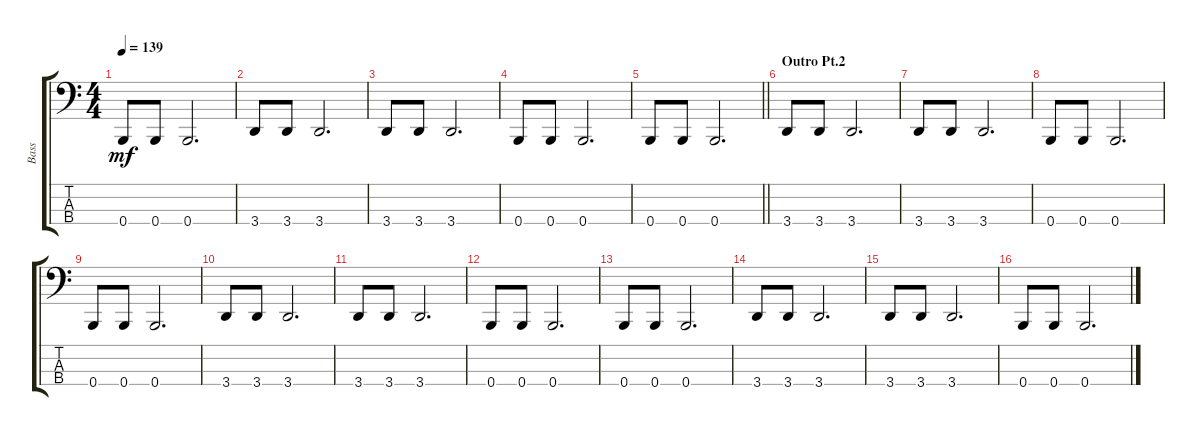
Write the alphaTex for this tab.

\track ("Bass" "Bass") {instrument electricbassfinger}
\staff {score tabs}
\tuning (E2 B1 Gb1 B0) {hide}
\ts (4 4)
\tempo 139
\clef f4
\ks c
0.4.8{dy mf} 0.4.8 0.4.2{d} |
3.4.8 3.4.8 3.4.2{d} |
3.4.8 3.4.8 3.4.2{d} |
0.4.8 0.4.8 0.4.2{d} |
\barLineRight lightlight
0.4.8 0.4.8 0.4.2{d} |
\section ("" "Outro Pt.2")
3.4.8{volume 12} 3.4.8 3.4.2{d} |
3.4.8 3.4.8 3.4.2{d} |
0.4.8 0.4.8 0.4.2{d} |
0.4.8 0.4.8 0.4.2{d} |
3.4.8{volume 10} 3.4.8 3.4.2{d} |
3.4.8 3.4.8 3.4.2{d} |
0.4.8 0.4.8 0.4.2{d} |
0.4.8 0.4.8 0.4.2{d} |
3.4.8{volume 8} 3.4.8 3.4.2{d} |
3.4.8 3.4.8 3.4.2{d} |
0.4.8 0.4.8 0.4.2{d}
